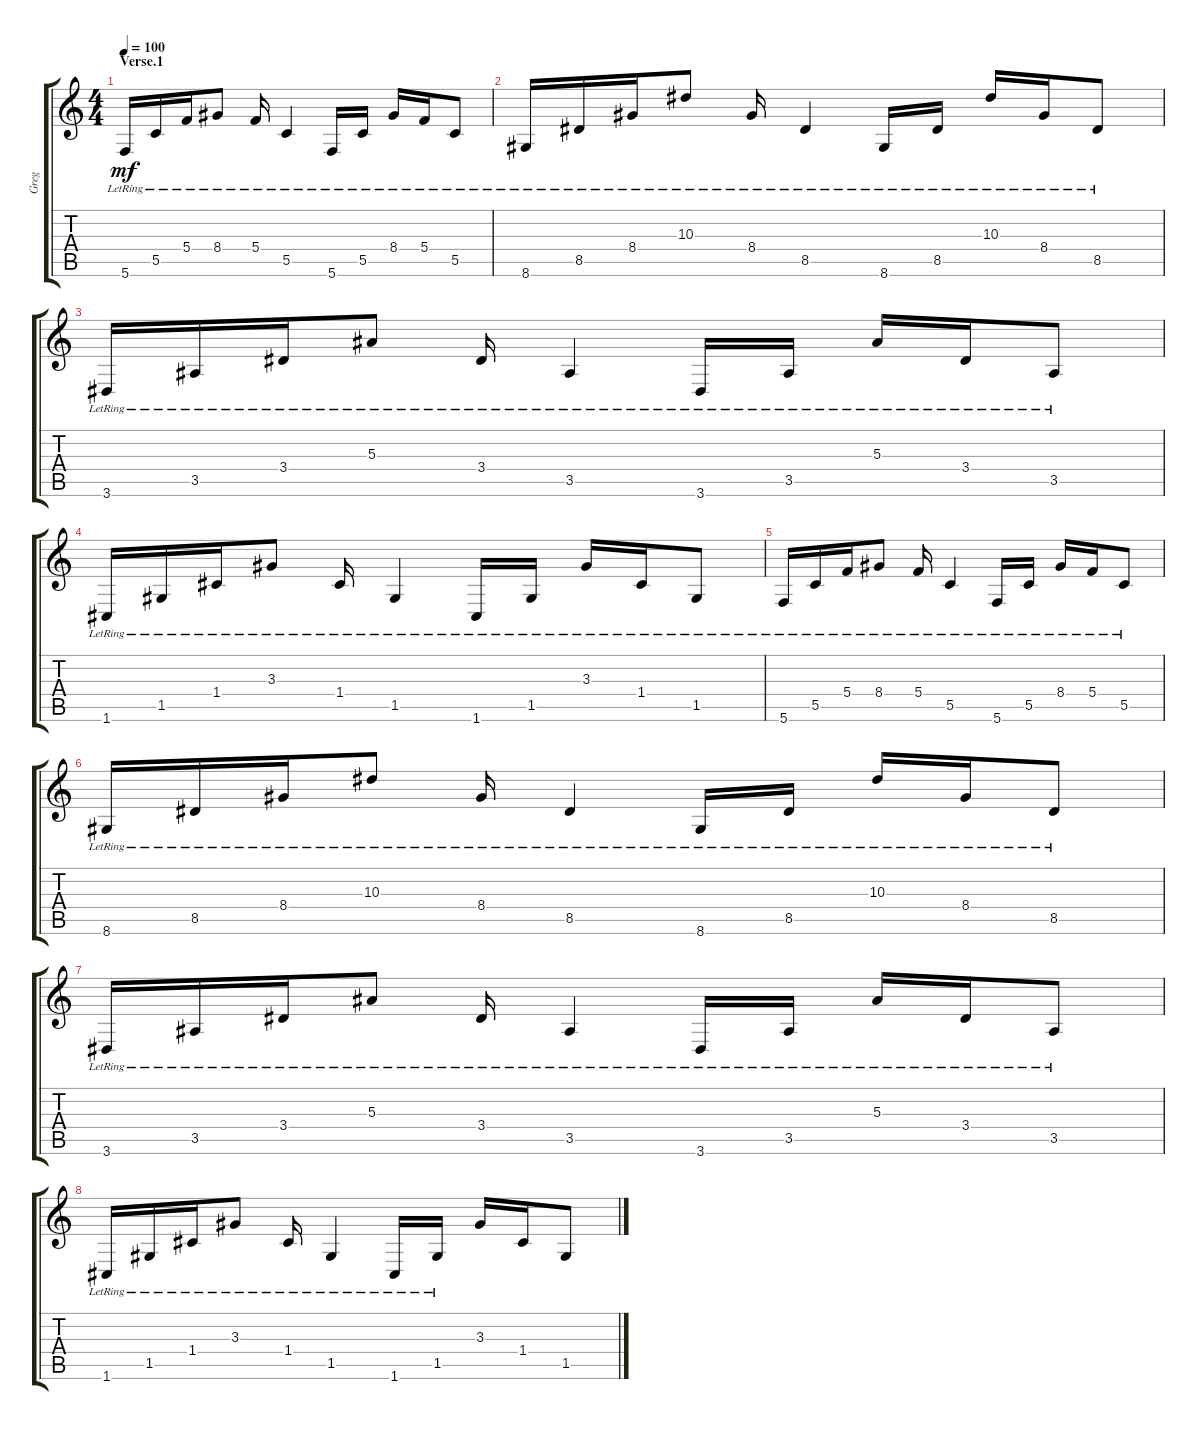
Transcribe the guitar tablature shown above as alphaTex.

\track ("Greg " "Greg ") {instrument distortionguitar}
\staff {score tabs}
\tuning (D4 A3 F3 C3 G2 C2) {hide}
\ts (4 4)
\section ("" "Verse.1")
\tempo 100
\clef g2
\ks c
5.6{lr}.16{dy mf instrument electricguitarclean} 5.5{lr}.16 5.4{lr}.16 8.4{lr}.8 5.4{lr}.16 5.5{lr}.4 5.6{lr}.16 5.5{lr}.16 8.4{lr}.16 5.4{lr}.16 5.5{lr}.8 |
8.6{lr}.16{instrument electricguitarclean} 8.5{lr}.16 8.4{lr}.16 10.3{lr}.8 8.4{lr}.16 8.5{lr}.4 8.6{lr}.16 8.5{lr}.16 10.3{lr}.16 8.4{lr}.16 8.5{lr}.8 |
3.6{lr}.16{instrument electricguitarclean} 3.5{lr}.16 3.4{lr}.16 5.3{lr}.8 3.4{lr}.16 3.5{lr}.4 3.6{lr}.16 3.5{lr}.16 5.3{lr}.16 3.4{lr}.16 3.5{lr}.8 |
1.6{lr}.16{instrument electricguitarclean} 1.5{lr}.16 1.4{lr}.16 3.3{lr}.8 1.4{lr}.16 1.5{lr}.4 1.6{lr}.16 1.5{lr}.16 3.3{lr}.16 1.4{lr}.16 1.5{lr}.8 |
5.6{lr}.16{instrument electricguitarclean} 5.5{lr}.16 5.4{lr}.16 8.4{lr}.8 5.4{lr}.16 5.5{lr}.4 5.6{lr}.16 5.5{lr}.16 8.4{lr}.16 5.4{lr}.16 5.5{lr}.8 |
8.6{lr}.16{instrument electricguitarclean} 8.5{lr}.16 8.4{lr}.16 10.3{lr}.8 8.4{lr}.16 8.5{lr}.4 8.6{lr}.16 8.5{lr}.16 10.3{lr}.16 8.4{lr}.16 8.5{lr}.8 |
3.6{lr}.16{instrument electricguitarclean} 3.5{lr}.16 3.4{lr}.16 5.3{lr}.8 3.4{lr}.16 3.5{lr}.4 3.6{lr}.16 3.5{lr}.16 5.3{lr}.16 3.4{lr}.16 3.5{lr}.8 |
1.6{lr}.16{instrument electricguitarclean} 1.5{lr}.16 1.4{lr}.16 3.3{lr}.8 1.4{lr}.16 1.5{lr}.4 1.6{lr}.16 1.5{lr}.16 3.3.16 1.4.16 1.5.8
